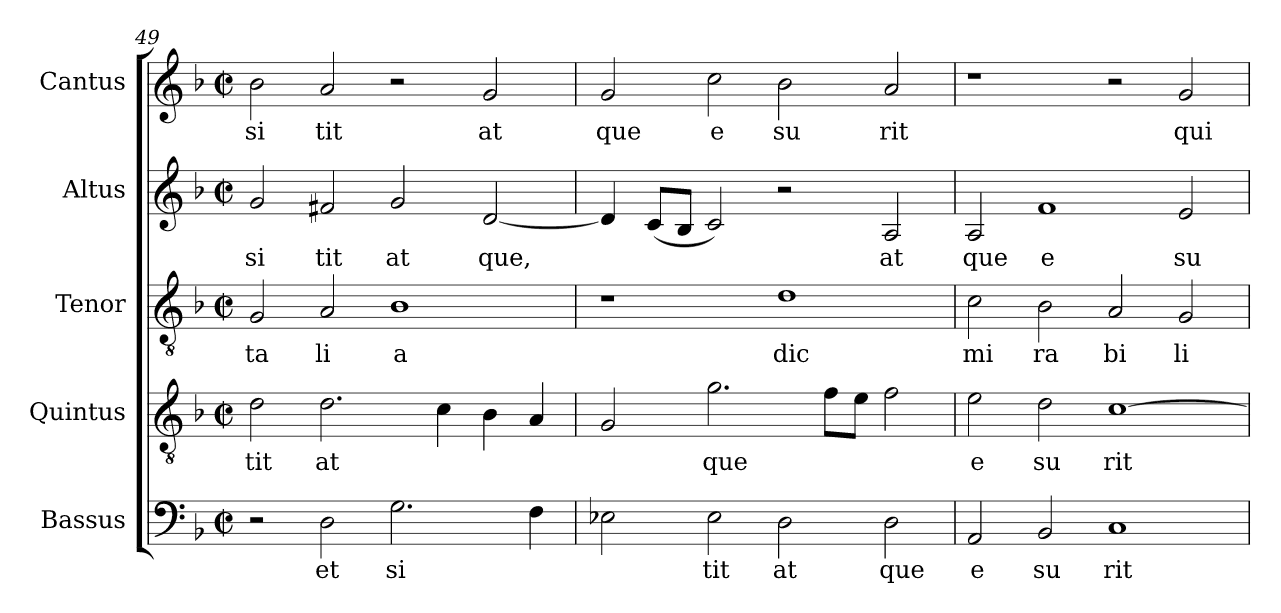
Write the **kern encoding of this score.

**kern	**text	**kern	**text	**kern	**text	**kern	**text	**kern	**text
*part5	*part5	*part4	*part4	*part3	*part3	*part2	*part2	*part1	*part1
*staff5	*staff5	*staff4	*staff4	*staff3	*staff3	*staff2	*staff2	*staff1	*staff1
*I"Bassus	*	*I"Quintus	*	*I"Tenor	*	*I"Altus	*	*I"Cantus	*
!!LO:PB:g=z
*clefF4	*	*clefGv2	*	*clefGv2	*	*clefG2	*	*clefG2	*
*k[b-]	*	*k[b-]	*	*k[b-]	*	*k[b-]	*	*k[b-]	*
*F:	*	*F:	*	*F:	*	*F:	*	*F:	*
*M2/2	*	*M2/2	*	*M2/2	*	*M2/2	*	*M2/2	*
*met(c|)	*	*met(c|)	*	*met(c|)	*	*met(c|)	*	*met(c|)	*
=49	=49	=49	=49	=49	=49	=49	=49	=49	=49
!	!	!	!LO:LY:b:cj	!	!LO:LY:b:cj	!	!LO:LY:b:cj	!	!LO:LY:b:cj
2r	.	2d\	-tit	2G/	ta	2g/	si	2b-\	si
!	!LO:LY:b:cj	!	!LO:LY:b:cj	!	!LO:LY:b:cj	!	!LO:LY:b:cj	!	!LO:LY:b:cj
2D\	et	2.d\	at	2A/	li	2f#X/	tit	2a/	tit
!	!LO:LY:b:cj	!	!	!	!LO:LY:b:cj	!	!LO:LY:b:cj	!	!
2.G\	si	.	.	1B-	a	2g/	at	2r	.
!	!	!	!LO:LY:b:cj	!	!	!	!	!	!
.	.	4c\	.	.	.	.	.	.	.
!	!	!	!LO:LY:b:cj	!	!	!	!LO:LY:b:cj	!	!LO:LY:b:cj
.	.	4B-\	.	.	.	[<2d/	que,	2g/	at
!	!LO:LY:b:cj	!	!LO:LY:b:cj	!	!	!	!	!	!
4F\	.	4A/	.	.	.	.	.	.	.
=50	=50	=50	=50	=50	=50	=50	=50	=50	=50
!	!LO:LY:b:cj	!	!LO:LY:b:cj	!	!	!	!LO:LY:b:cj	!	!LO:LY:b:cj
2E-X\	.	2G/	.	1r	.	4d/]	.	2g/	que
!	!	!	!	!	!	!	!LO:LY:b:cj	!	!
.	.	.	.	.	.	(<8c/L	.	.	.
!	!	!	!	!	!	!	!LO:LY:b:cj	!	!
.	.	.	.	.	.	8B-/J	.	.	.
!	!LO:LY:b:cj	!	!LO:LY:b:cj	!	!	!	!LO:LY:b:cj	!	!LO:LY:b:cj
2E-\	tit	2.g\	que	.	.	2c/)	.	2cc\	e
!	!LO:LY:b:cj	!	!	!	!LO:LY:b:cj	!	!	!	!LO:LY:b:cj
2D\	at	.	.	1d	dic	2r	.	2b-\	su
!	!	!	!LO:LY:b:cj	!	!	!	!	!	!
.	.	8f\L	.	.	.	.	.	.	.
!	!	!	!LO:LY:b:cj	!	!	!	!	!	!
.	.	8e\J	.	.	.	.	.	.	.
!	!LO:LY:b:cj	!	!LO:LY:b:cj	!	!	!	!LO:LY:b:cj	!	!LO:LY:b:cj
2D\	que	2f\	.	.	.	2A/	at	2a/	rit
=51	=51	=51	=51	=51	=51	=51	=51	=51	=51
!	!LO:LY:b:cj	!	!LO:LY:b:cj	!	!LO:LY:b:cj	!	!LO:LY:b:cj	!	!
2AA/	e	2e\	e	2c\	mi	2A/	que	1r	.
!	!LO:LY:b:cj	!	!LO:LY:b:cj	!	!LO:LY:b:cj	!	!LO:LY:b:cj	!	!
2BB-/	su	2d\	su	2B-\	ra	1f	e	.	.
!	!LO:LY:b:cj	!	!LO:LY:b:cj	!	!LO:LY:b:cj	!	!	!	!
1C	rit	[>1c	rit	2A/	bi	.	.	2r	.
!	!	!	!	!	!LO:LY:b:cj	!	!LO:LY:b:cj	!	!LO:LY:b:cj
.	.	.	.	2G/	li	2e/	su	2g/	qui
=	=	=	=	=	=	=	=	=	=
*-	*-	*-	*-	*-	*-	*-	*-	*-	*-
